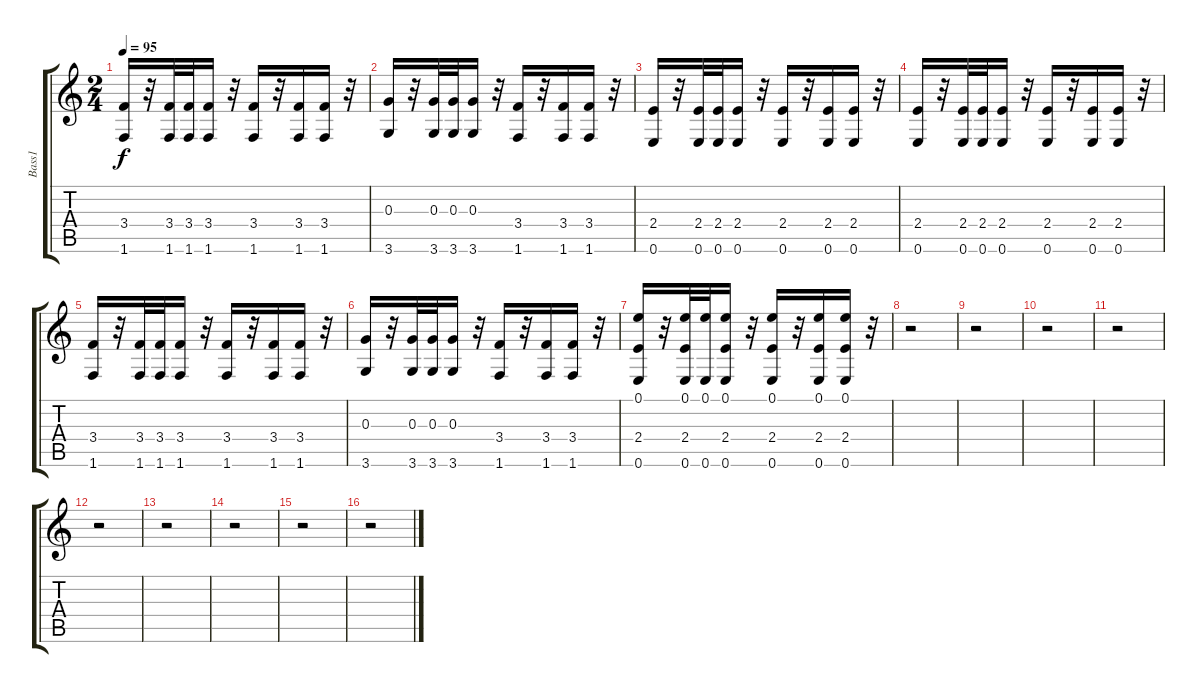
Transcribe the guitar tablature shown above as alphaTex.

\track ("Bass1" "Bass1") {instrument acousticbass}
\staff {score tabs}
\tuning (E4 B3 G3 D3 A2 E2) {hide}
\ts (2 4)
\tempo 95
\clef g2
\ks c
(3.4 1.6).16{dy f} r.32 (3.4 1.6).32 (3.4 1.6).32 (3.4 1.6).16 r.32 (3.4 1.6).16 r.32 (3.4 1.6).16 (3.4 1.6).16 r.32 |
(0.3 3.6).16 r.32 (0.3 3.6).32 (0.3 3.6).32 (0.3 3.6).16 r.32 (3.4 1.6).16 r.32 (3.4 1.6).16 (3.4 1.6).16 r.32 |
(2.4 0.6).16 r.32 (2.4 0.6).32 (2.4 0.6).32 (2.4 0.6).16 r.32 (2.4 0.6).16 r.32 (2.4 0.6).16 (2.4 0.6).16 r.32 |
(2.4 0.6).16 r.32 (2.4 0.6).32 (2.4 0.6).32 (2.4 0.6).16 r.32 (2.4 0.6).16 r.32 (2.4 0.6).16 (2.4 0.6).16 r.32 |
(3.4 1.6).16 r.32 (3.4 1.6).32 (3.4 1.6).32 (3.4 1.6).16 r.32 (3.4 1.6).16 r.32 (3.4 1.6).16 (3.4 1.6).16 r.32 |
(0.3 3.6).16 r.32 (0.3 3.6).32 (0.3 3.6).32 (0.3 3.6).16 r.32 (3.4 1.6).16 r.32 (3.4 1.6).16 (3.4 1.6).16 r.32 |
(0.1 2.4 0.6).16 r.32 (0.1 2.4 0.6).32 (0.1 0.6).32 (0.1 2.4 0.6).16 r.32 (0.1 2.4 0.6).16 r.32 (0.1 2.4 0.6).16 (0.1 2.4 0.6).16 r.32 |
r.2 |
r.2 |
r.2 |
r.2 |
r.2 |
r.2 |
r.2 |
r.2 |
r.2
